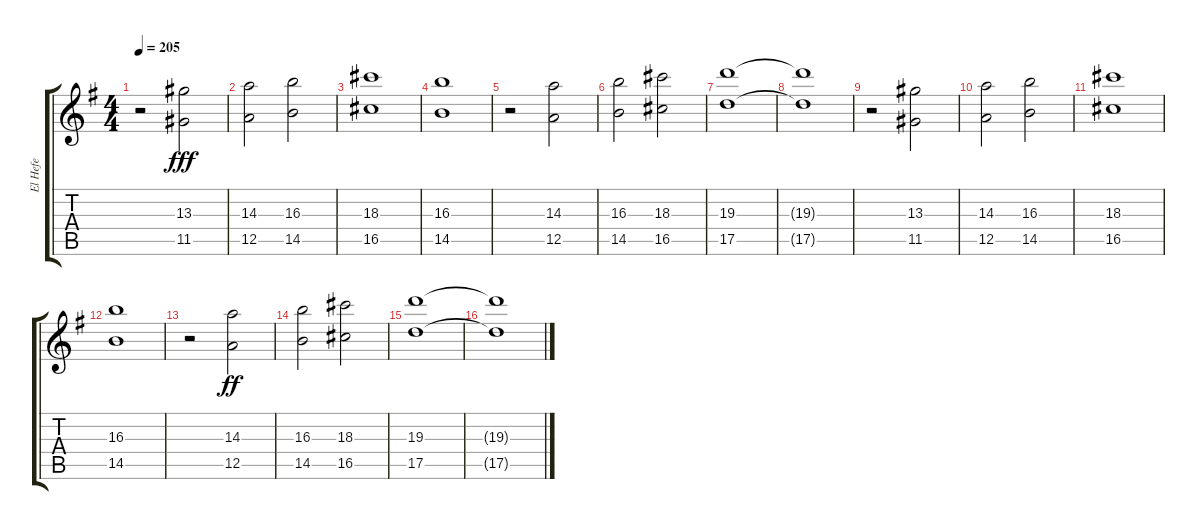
\track ("El Hefe" "El Hefe") {instrument overdrivenguitar}
\staff {score tabs}
\tuning (E4 B3 G3 D3 A2 E2) {hide}
\ts (4 4)
\tempo 205
\clef g2
\ks eminor
r.2{dy fff} (13.3 11.5).2 |
(14.3 12.5).2 (16.3 14.5).2 |
(18.3 16.5).1 |
(16.3 14.5).1 |
r.2 (14.3 12.5).2 |
(16.3 14.5).2 (18.3 16.5).2 |
(19.3 17.5).1 |
(19.3{t} 17.5{t}).1 |
r.2 (13.3 11.5).2 |
(14.3 12.5).2 (16.3 14.5).2 |
(18.3 16.5).1 |
(16.3 14.5).1 |
r.2 (14.3 12.5).2{dy ff} |
(16.3 14.5).2 (18.3 16.5).2 |
(19.3 17.5).1 |
(19.3{t} 17.5{t}).1
